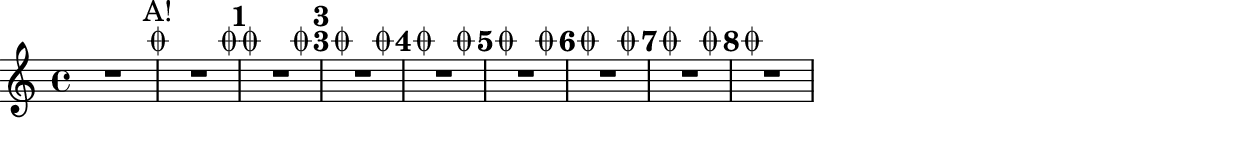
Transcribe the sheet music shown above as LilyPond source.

%% Generated by lilypond-book
%% Options: [exampleindent=10.16\mm,indent=0\mm,line-width=160\mm,paper-height=845.047\pt,paper-width=597.508\pt,papersize='(cons (* 597.508 pt) (* 845.047 pt))]
\include "lilypond-book-preamble.ly"


% ****************************************************************
% Start cut-&-pastable-section
% ****************************************************************

#(ly:set-option 'eps-box-padding 3.000000)



\paper {
  #(set-paper-size '(cons (* 597.508 pt) (* 845.047 pt)))
  indent = 0\mm
  line-width = 160\mm
  % offset the left padding, also add 1mm as lilypond creates cropped
  % images with a little space on the right
  line-width = #(- line-width (* mm  3.000000) (* mm 1))
}

\layout {
  
}




% ****************************************************************
% ly snippet:
% ****************************************************************
\sourcefilename "/lilypond-2.26.0/input/regression/mark-tracking-conflict-specific-coda-mark.ly"
\sourcefileline 0
\version "2.23.6"
#(ly:set-option 'warning-as-error #t)

\header {
  texidoc = "LilyPond issues warnings when @code{\\codaMark @var{n}}
conflicts with certain other simultaneous marks, and engraves only
the first.

Coda marks 1 to@tie{}3 should appear with various rehearsal marks.
Coda marks 4 to@tie{}8 should appear alone."
}

\layout {
  \context {
    \Score
    rehearsalMarkFormatter = #format-mark-numbers
  }
}

\parallelMusic upper,lower {
  R1 \codaMark 1 |
  R1 \mark "A!" |
  %% no warning

  R1 \codaMark 2 |
  R1 \mark \default |
  %% no warning

  R1 \codaMark 3 |
  R1 \mark 3 |
  %% no warning

  R1 \codaMark 4 |
  R1 \segnoMark \default |
  #(ly:expect-warning (ly:translate-cpp-warning-scheme
                       "conflict with event: `%s'") "coda-mark-event")
  #(ly:expect-warning (ly:translate-cpp-warning-scheme
                       "discarding event: `%s'") "segno-mark-event")

  R1 \codaMark 5 |
  R1 \segnoMark 9 |
  #(ly:expect-warning (ly:translate-cpp-warning-scheme
                       "conflict with event: `%s'") "coda-mark-event")
  #(ly:expect-warning (ly:translate-cpp-warning-scheme
                       "discarding event: `%s'") "segno-mark-event")

  R1 \codaMark 6 |
  R1 \codaMark \default |
  %% no warning

  R1 \codaMark 7 |
  R1 \codaMark 3 |
  #(ly:expect-warning (ly:translate-cpp-warning-scheme
                       "conflict with event: `%s'") "coda-mark-event")
  #(ly:expect-warning (ly:translate-cpp-warning-scheme
                       "discarding event: `%s'") "coda-mark-event")

  R1 \codaMark 8 |
  R1 \sectionLabel "Coda" |
  #(ly:expect-warning (ly:translate-cpp-warning-scheme
                       "conflict with event: `%s'") "coda-mark-event")
  #(ly:expect-warning (ly:translate-cpp-warning-scheme
                       "discarding event: `%s'") "section-label-event")

  R1 |
  R1 |
}

\new Staff <<
  \new Voice \upper
  \new Voice \lower
>>



% ****************************************************************
% end ly snippet
% ****************************************************************
